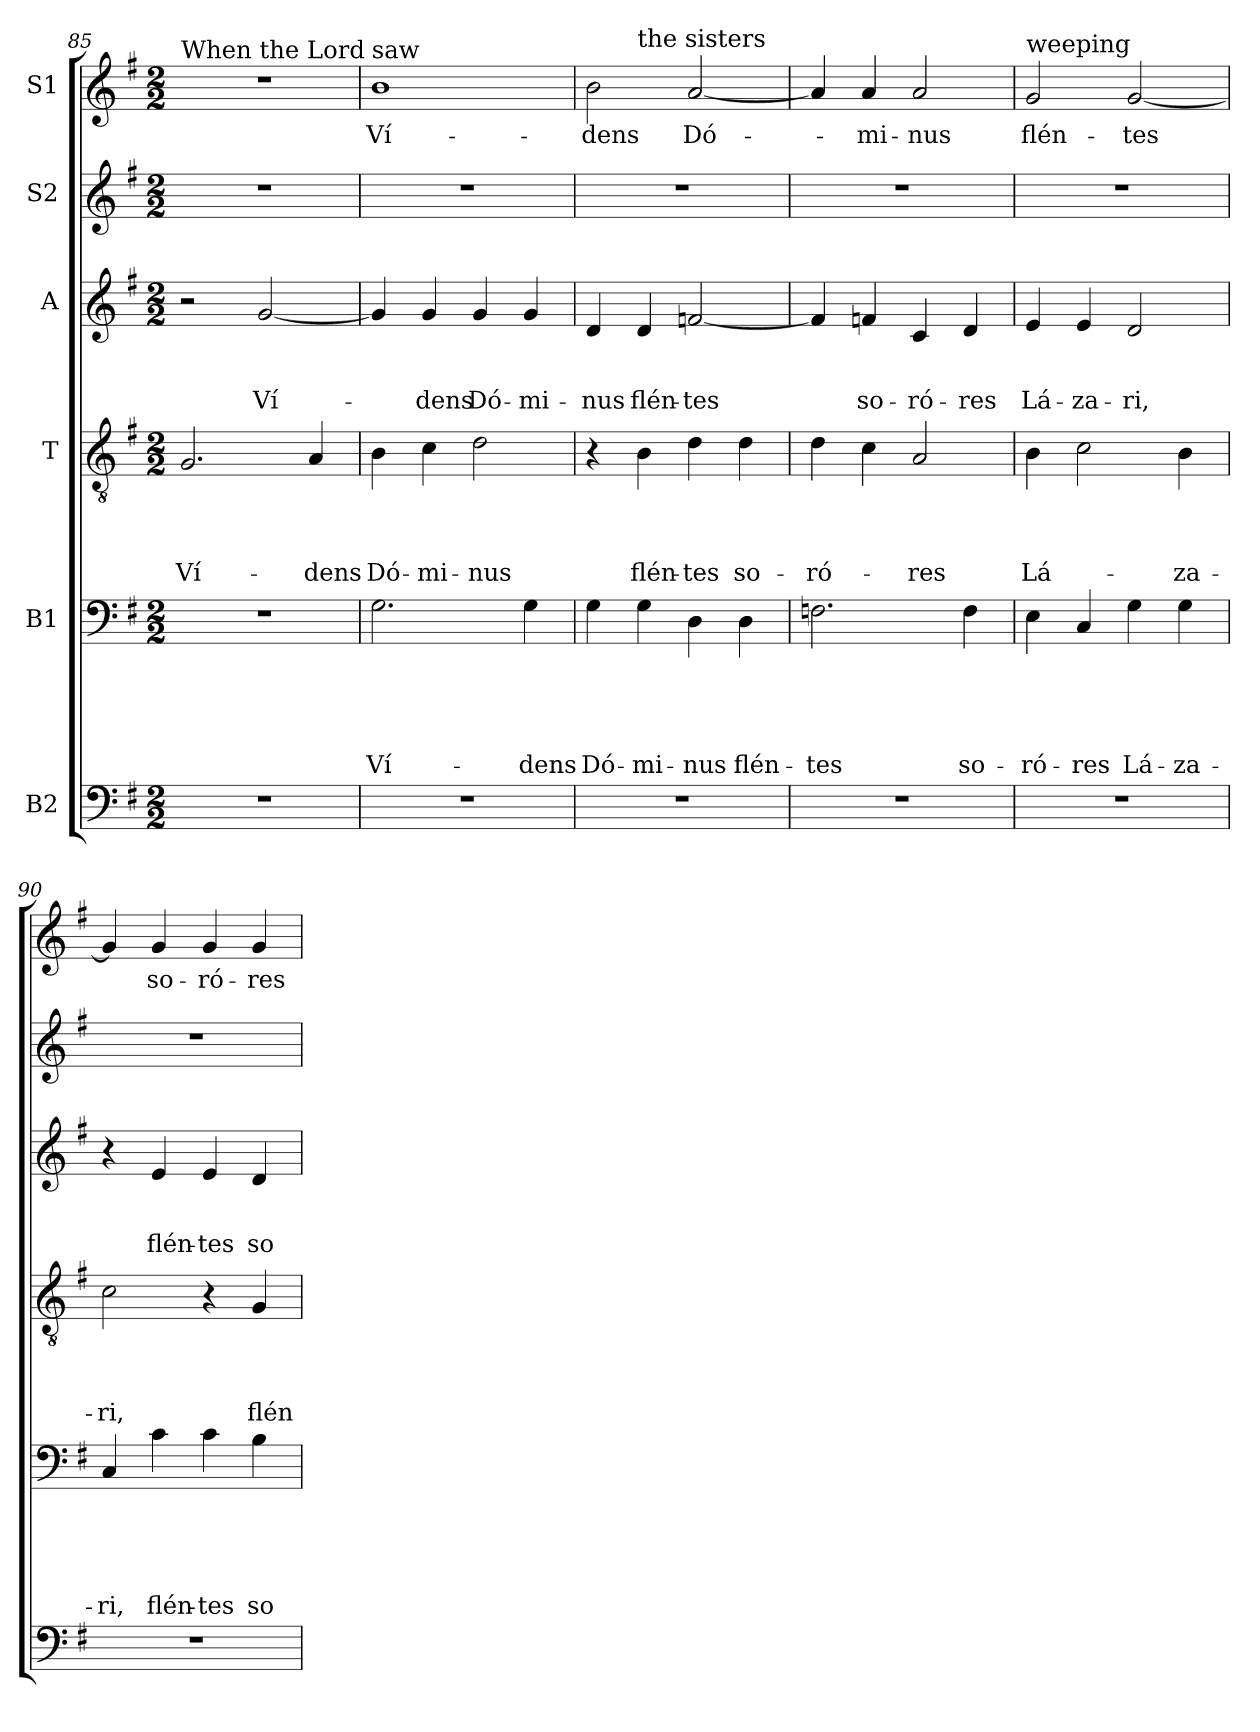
**kern	**kern	**text	**text	**text	**text	**text	**kern	**text	**text	**text	**text	**kern	**text	**text	**text	**kern	**kern	**text
*part6	*part5	*part5	*part5	*part5	*part5	*part5	*part4	*part4	*part4	*part4	*part4	*part3	*part3	*part3	*part3	*part2	*part1	*part1
*staff6	*staff5	*staff5	*staff5	*staff5	*staff5	*staff5	*staff4	*staff4	*staff4	*staff4	*staff4	*staff3	*staff3	*staff3	*staff3	*staff2	*staff1	*staff1
*I"B2	*I"B1	*	*	*	*	*	*I"T	*	*	*	*	*I"A	*	*	*	*I"S2	*I"S1	*
*clefF4	*clefF4	*	*	*	*	*	*clefGv2	*	*	*	*	*clefG2	*	*	*	*clefG2	*clefG2	*
*k[f#]	*k[f#]	*	*	*	*	*	*k[f#]	*	*	*	*	*k[f#]	*	*	*	*k[f#]	*k[f#]	*
*G:	*G:	*	*	*	*	*	*G:	*	*	*	*	*G:	*	*	*	*G:	*G:	*
*M2/2	*M2/2	*	*	*	*	*	*M2/2	*	*	*	*	*M2/2	*	*	*	*M2/2	*M2/2	*
=85	=85	=85	=85	=85	=85	=85	=85	=85	=85	=85	=85	=85	=85	=85	=85	=85	=85	=85
!	!	!	!	!	!	!	!	!	!	!	!	!	!	!	!	!	!LO:TX:a:t=When the Lord	!
!	!	!	!	!	!	!	!	!	!	!	!LO:LY:b	!	!	!	!	!	!	!
1r	1r	.	.	.	.	.	2.G/	.	.	.	Ví-	2r	.	.	.	1r	1r	.
!	!	!	!	!	!	!	!	!	!	!	!	!	!	!	!LO:LY:b	!	!	!
.	.	.	.	.	.	.	.	.	.	.	.	[2g/	.	.	Ví-	.	.	.
!	!	!	!	!	!	!	!	!	!	!	!LO:LY:b	!	!	!	!	!	!	!
.	.	.	.	.	.	.	4A/	.	.	.	-dens	.	.	.	.	.	.	.
=86	=86	=86	=86	=86	=86	=86	=86	=86	=86	=86	=86	=86	=86	=86	=86	=86	=86	=86
!	!	!	!	!	!	!	!	!	!	!	!	!	!	!	!	!	!LO:TX:a:t=saw	!
!	!	!	!	!	!	!LO:LY:b	!	!	!	!	!LO:LY:b	!	!	!	!	!	!	!LO:LY:b
1r	2.G\	.	.	.	.	Ví-	4B\	.	.	.	Dó-	4g/]	.	.	.	1r	1b	Ví-
!	!	!	!	!	!	!	!	!	!	!	!LO:LY:b	!	!	!	!LO:LY:b	!	!	!
.	.	.	.	.	.	.	4c\	.	.	.	-mi-	4g/	.	.	-dens	.	.	.
!	!	!	!	!	!	!	!	!	!	!	!LO:LY:b	!	!	!	!LO:LY:b	!	!	!
.	.	.	.	.	.	.	2d\	.	.	.	-nus	4g/	.	.	Dó-	.	.	.
!	!	!	!	!	!	!LO:LY:b	!	!	!	!	!	!	!	!	!LO:LY:b	!	!	!
.	4G\	.	.	.	.	-dens	.	.	.	.	.	4g/	.	.	-mi-	.	.	.
=87	=87	=87	=87	=87	=87	=87	=87	=87	=87	=87	=87	=87	=87	=87	=87	=87	=87	=87
!	!	!	!	!	!	!LO:LY:b	!	!	!	!	!	!	!	!	!LO:LY:b	!	!	!LO:LY:b
*	*	*	*	*	*	*	*	*	*	*	*	*	*	*	*	*	*^	*
1r	4G\	.	.	.	.	Dó-	4r	.	.	.	.	4d/	.	.	-nus	1r	2b\	4ryy	-dens
!	!	!	!	!	!	!	!	!	!	!	!	!	!	!	!	!	!	!LO:TX:a:t=the sisters	!
!	!	!	!	!	!	!LO:LY:b	!	!	!	!	!LO:LY:b	!	!	!	!LO:LY:b	!	!	!	!
.	4G\	.	.	.	.	-mi-	4B\	.	.	.	flén-	4d/	.	.	flén-	.	.	2.ryy	.
!	!	!	!	!	!	!LO:LY:b	!	!	!	!	!LO:LY:b	!	!	!	!LO:LY:b	!	!	!	!LO:LY:b
.	4D\	.	.	.	.	-nus	4d\	.	.	.	-tes	[2fn/	.	.	-tes	.	[2a/	.	Dó-
!	!	!	!	!	!	!LO:LY:b	!	!	!	!	!LO:LY:b	!	!	!	!	!	!	!	!
.	4D\	.	.	.	.	flén-	4d\	.	.	.	so-	.	.	.	.	.	.	.	.
=88	=88	=88	=88	=88	=88	=88	=88	=88	=88	=88	=88	=88	=88	=88	=88	=88	=88	=88	=88
!	!	!	!	!	!	!	!	!	!	!	!	!	!	!	!	!	!LO:TX:a:t=of Lazarus	!	!
!	!	!	!	!	!	!LO:LY:b	!	!	!	!	!LO:LY:b	!	!	!	!	!	!	!	!
*	*	*	*	*	*	*	*	*	*	*	*	*	*	*	*	*	*v	*v	*
1r	2.Fn\	.	.	.	.	-tes	4d\	.	.	.	-ró-	4f/]	.	.	.	1r	4a/]	.
!	!	!	!	!	!	!	!	!	!	!	!	!	!	!	!LO:LY:b	!	!	!LO:LY:b
.	.	.	.	.	.	.	4c\	.	.	.	.	4fni/	.	.	so-	.	4a/	-mi-
!	!	!	!	!	!	!	!	!	!	!	!LO:LY:b	!	!	!	!LO:LY:b	!	!	!LO:LY:b
.	.	.	.	.	.	.	2A/	.	.	.	-res	4c/	.	.	-ró-	.	2a/	-nus
!	!	!	!	!	!	!LO:LY:b	!	!	!	!	!	!	!	!	!LO:LY:b	!	!	!
.	4F\	.	.	.	.	so-	.	.	.	.	.	4d/	.	.	-res	.	.	.
!!LO:PB:g=z
=89	=89	=89	=89	=89	=89	=89	=89	=89	=89	=89	=89	=89	=89	=89	=89	=89	=89	=89
!	!	!	!	!	!	!	!	!	!	!	!	!	!	!	!	!	!LO:TX:a:t=weeping	!
!	!	!	!	!	!	!LO:LY:b	!	!	!	!	!LO:LY:b	!	!	!	!LO:LY:b	!	!	!LO:LY:b
1r	4E\	.	.	.	.	-ró-	4B\	.	.	.	Lá-	4e/	.	.	Lá-	1r	2g/	flén-
!	!	!	!	!	!	!LO:LY:b	!	!	!	!	!	!	!	!	!LO:LY:b	!	!	!
.	4C/	.	.	.	.	-res	2c\	.	.	.	.	4e/	.	.	-za-	.	.	.
!	!	!	!	!	!	!LO:LY:b	!	!	!	!	!	!	!	!	!LO:LY:b	!	!	!LO:LY:b
.	4G\	.	.	.	.	Lá-	.	.	.	.	.	2d/	.	.	-ri,	.	[2g/	-tes
!	!	!	!	!	!	!LO:LY:b	!	!	!	!	!LO:LY:b	!	!	!	!	!	!	!
.	4G\	.	.	.	.	-za-	4B\	.	.	.	-za-	.	.	.	.	.	.	.
=90	=90	=90	=90	=90	=90	=90	=90	=90	=90	=90	=90	=90	=90	=90	=90	=90	=90	=90
!	!	!	!	!	!	!LO:LY:b	!	!	!	!	!LO:LY:b	!	!	!	!	!	!	!
1r	4C/	.	.	.	.	-ri,	2c\	.	.	.	-ri,	4r	.	.	.	1r	4g/]	.
!	!	!	!	!	!	!LO:LY:b	!	!	!	!	!	!	!	!	!LO:LY:b	!	!	!LO:LY:b
.	4c\	.	.	.	.	flén-	.	.	.	.	.	4e/	.	.	flén-	.	4g/	so-
!	!	!	!	!	!	!LO:LY:b	!	!	!	!	!	!	!	!	!LO:LY:b	!	!	!LO:LY:b
.	4c\	.	.	.	.	-tes	4r	.	.	.	.	4e/	.	.	-tes	.	4g/	-ró-
!	!	!	!	!	!	!LO:LY:b	!	!	!	!	!LO:LY:b	!	!	!	!LO:LY:b	!	!	!LO:LY:b
.	4B\	.	.	.	.	so-	4G/	.	.	.	flén-	4d/	.	.	so-	.	4g/	-res
=	=	=	=	=	=	=	=	=	=	=	=	=	=	=	=	=	=	=
*-	*-	*-	*-	*-	*-	*-	*-	*-	*-	*-	*-	*-	*-	*-	*-	*-	*-	*-
